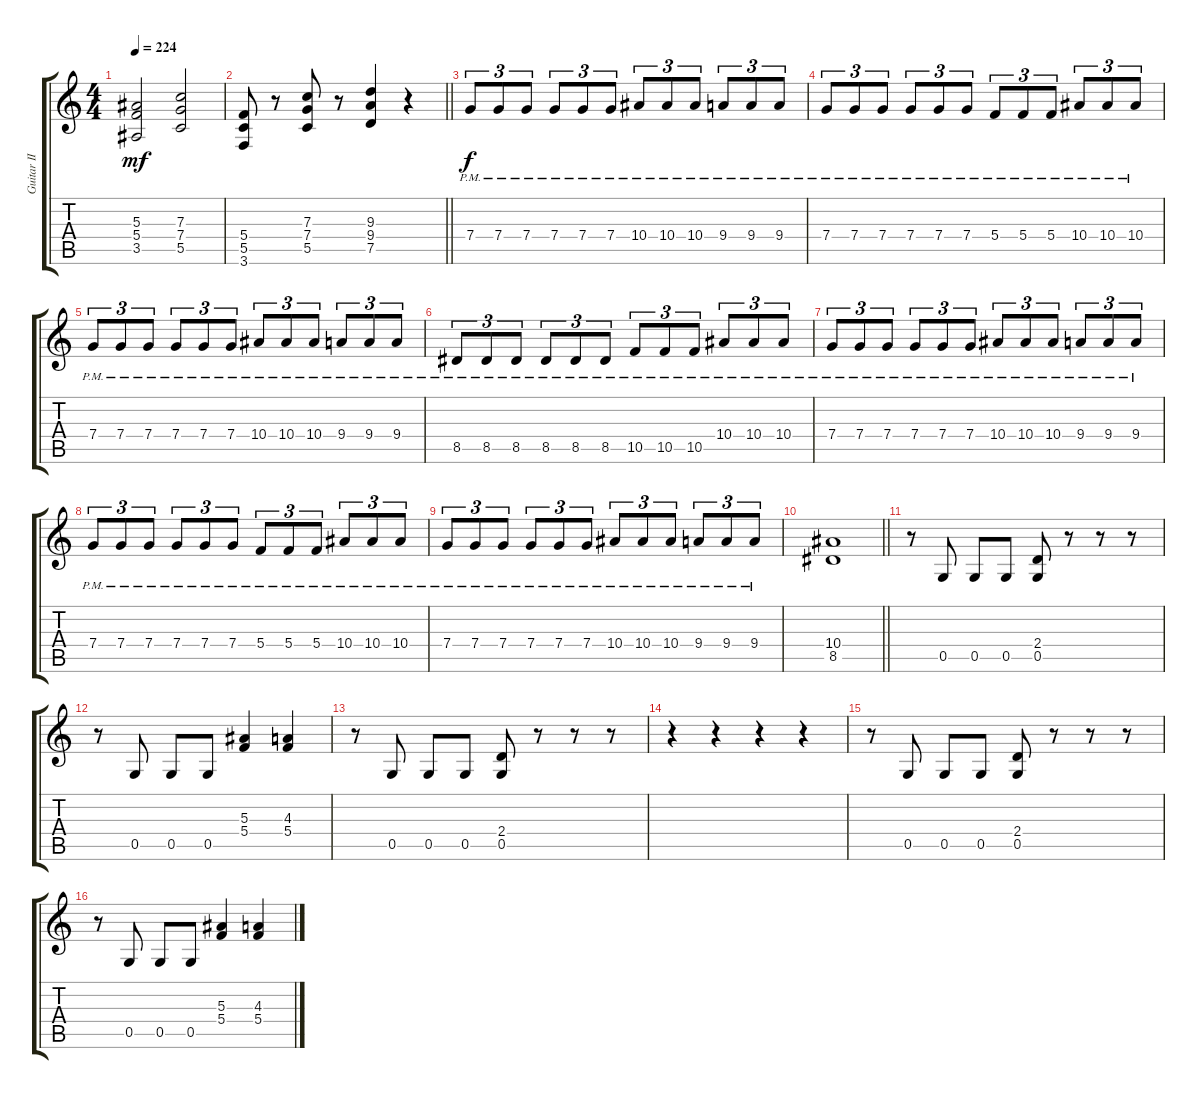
\track ("Guitar II" "Guitar II") {instrument distortionguitar}
\staff {score tabs}
\tuning (D4 A3 F3 C3 G2 D2) {hide}
\ts (4 4)
\tempo 224
\clef g2
\ks c
(5.3 5.4 3.5).2{dy mf} (7.3 7.4 5.5).2 |
\barLineRight lightlight
(5.4 5.5 3.6).8 r.8 (7.3 7.4 5.5).8 r.8 (9.3 9.4 7.5).4 r.4 |
7.4{pm}.8{tu (3 2) dy f} 7.4{pm}.8{tu (3 2)} 7.4{pm}.8{tu (3 2)} 7.4{pm}.8{tu (3 2)} 7.4{pm}.8{tu (3 2)} 7.4{pm}.8{tu (3 2)} 10.4{pm}.8{tu (3 2)} 10.4{pm}.8{tu (3 2)} 10.4{pm}.8{tu (3 2)} 9.4{pm}.8{tu (3 2)} 9.4{pm}.8{tu (3 2)} 9.4{pm}.8{tu (3 2)} |
7.4{pm}.8{tu (3 2)} 7.4{pm}.8{tu (3 2)} 7.4{pm}.8{tu (3 2)} 7.4{pm}.8{tu (3 2)} 7.4{pm}.8{tu (3 2)} 7.4{pm}.8{tu (3 2)} 5.4{pm}.8{tu (3 2)} 5.4{pm}.8{tu (3 2)} 5.4{pm}.8{tu (3 2)} 10.4{pm}.8{tu (3 2)} 10.4{pm}.8{tu (3 2)} 10.4{pm}.8{tu (3 2)} |
7.4{pm}.8{tu (3 2)} 7.4{pm}.8{tu (3 2)} 7.4{pm}.8{tu (3 2)} 7.4{pm}.8{tu (3 2)} 7.4{pm}.8{tu (3 2)} 7.4{pm}.8{tu (3 2)} 10.4{pm}.8{tu (3 2)} 10.4{pm}.8{tu (3 2)} 10.4{pm}.8{tu (3 2)} 9.4{pm}.8{tu (3 2)} 9.4{pm}.8{tu (3 2)} 9.4{pm}.8{tu (3 2)} |
8.5{pm}.8{tu (3 2)} 8.5{pm}.8{tu (3 2)} 8.5{pm}.8{tu (3 2)} 8.5{pm}.8{tu (3 2)} 8.5{pm}.8{tu (3 2)} 8.5{pm}.8{tu (3 2)} 10.5{pm}.8{tu (3 2)} 10.5{pm}.8{tu (3 2)} 10.5{pm}.8{tu (3 2)} 10.4{pm}.8{tu (3 2)} 10.4{pm}.8{tu (3 2)} 10.4{pm}.8{tu (3 2)} |
7.4{pm}.8{tu (3 2)} 7.4{pm}.8{tu (3 2)} 7.4{pm}.8{tu (3 2)} 7.4{pm}.8{tu (3 2)} 7.4{pm}.8{tu (3 2)} 7.4{pm}.8{tu (3 2)} 10.4{pm}.8{tu (3 2)} 10.4{pm}.8{tu (3 2)} 10.4{pm}.8{tu (3 2)} 9.4{pm}.8{tu (3 2)} 9.4{pm}.8{tu (3 2)} 9.4{pm}.8{tu (3 2)} |
7.4{pm}.8{tu (3 2)} 7.4{pm}.8{tu (3 2)} 7.4{pm}.8{tu (3 2)} 7.4{pm}.8{tu (3 2)} 7.4{pm}.8{tu (3 2)} 7.4{pm}.8{tu (3 2)} 5.4{pm}.8{tu (3 2)} 5.4{pm}.8{tu (3 2)} 5.4{pm}.8{tu (3 2)} 10.4{pm}.8{tu (3 2)} 10.4{pm}.8{tu (3 2)} 10.4{pm}.8{tu (3 2)} |
7.4{pm}.8{tu (3 2)} 7.4{pm}.8{tu (3 2)} 7.4{pm}.8{tu (3 2)} 7.4{pm}.8{tu (3 2)} 7.4{pm}.8{tu (3 2)} 7.4{pm}.8{tu (3 2)} 10.4{pm}.8{tu (3 2)} 10.4{pm}.8{tu (3 2)} 10.4{pm}.8{tu (3 2)} 9.4{pm}.8{tu (3 2)} 9.4{pm}.8{tu (3 2)} 9.4{pm}.8{tu (3 2)} |
\barLineRight lightlight
(10.4 8.5).1 |
r.8 0.5.8 0.5.8 0.5.8 (2.4 0.5).8 r.8 r.8 r.8 |
r.8 0.5.8 0.5.8 0.5.8 (5.3 5.4).4 (4.3 5.4).4 |
r.8 0.5.8 0.5.8 0.5.8 (2.4 0.5).8 r.8 r.8 r.8 |
r.4 r.4 r.4 r.4 |
r.8 0.5.8 0.5.8 0.5.8 (2.4 0.5).8 r.8 r.8 r.8 |
r.8 0.5.8 0.5.8 0.5.8 (5.3 5.4).4 (4.3 5.4).4
